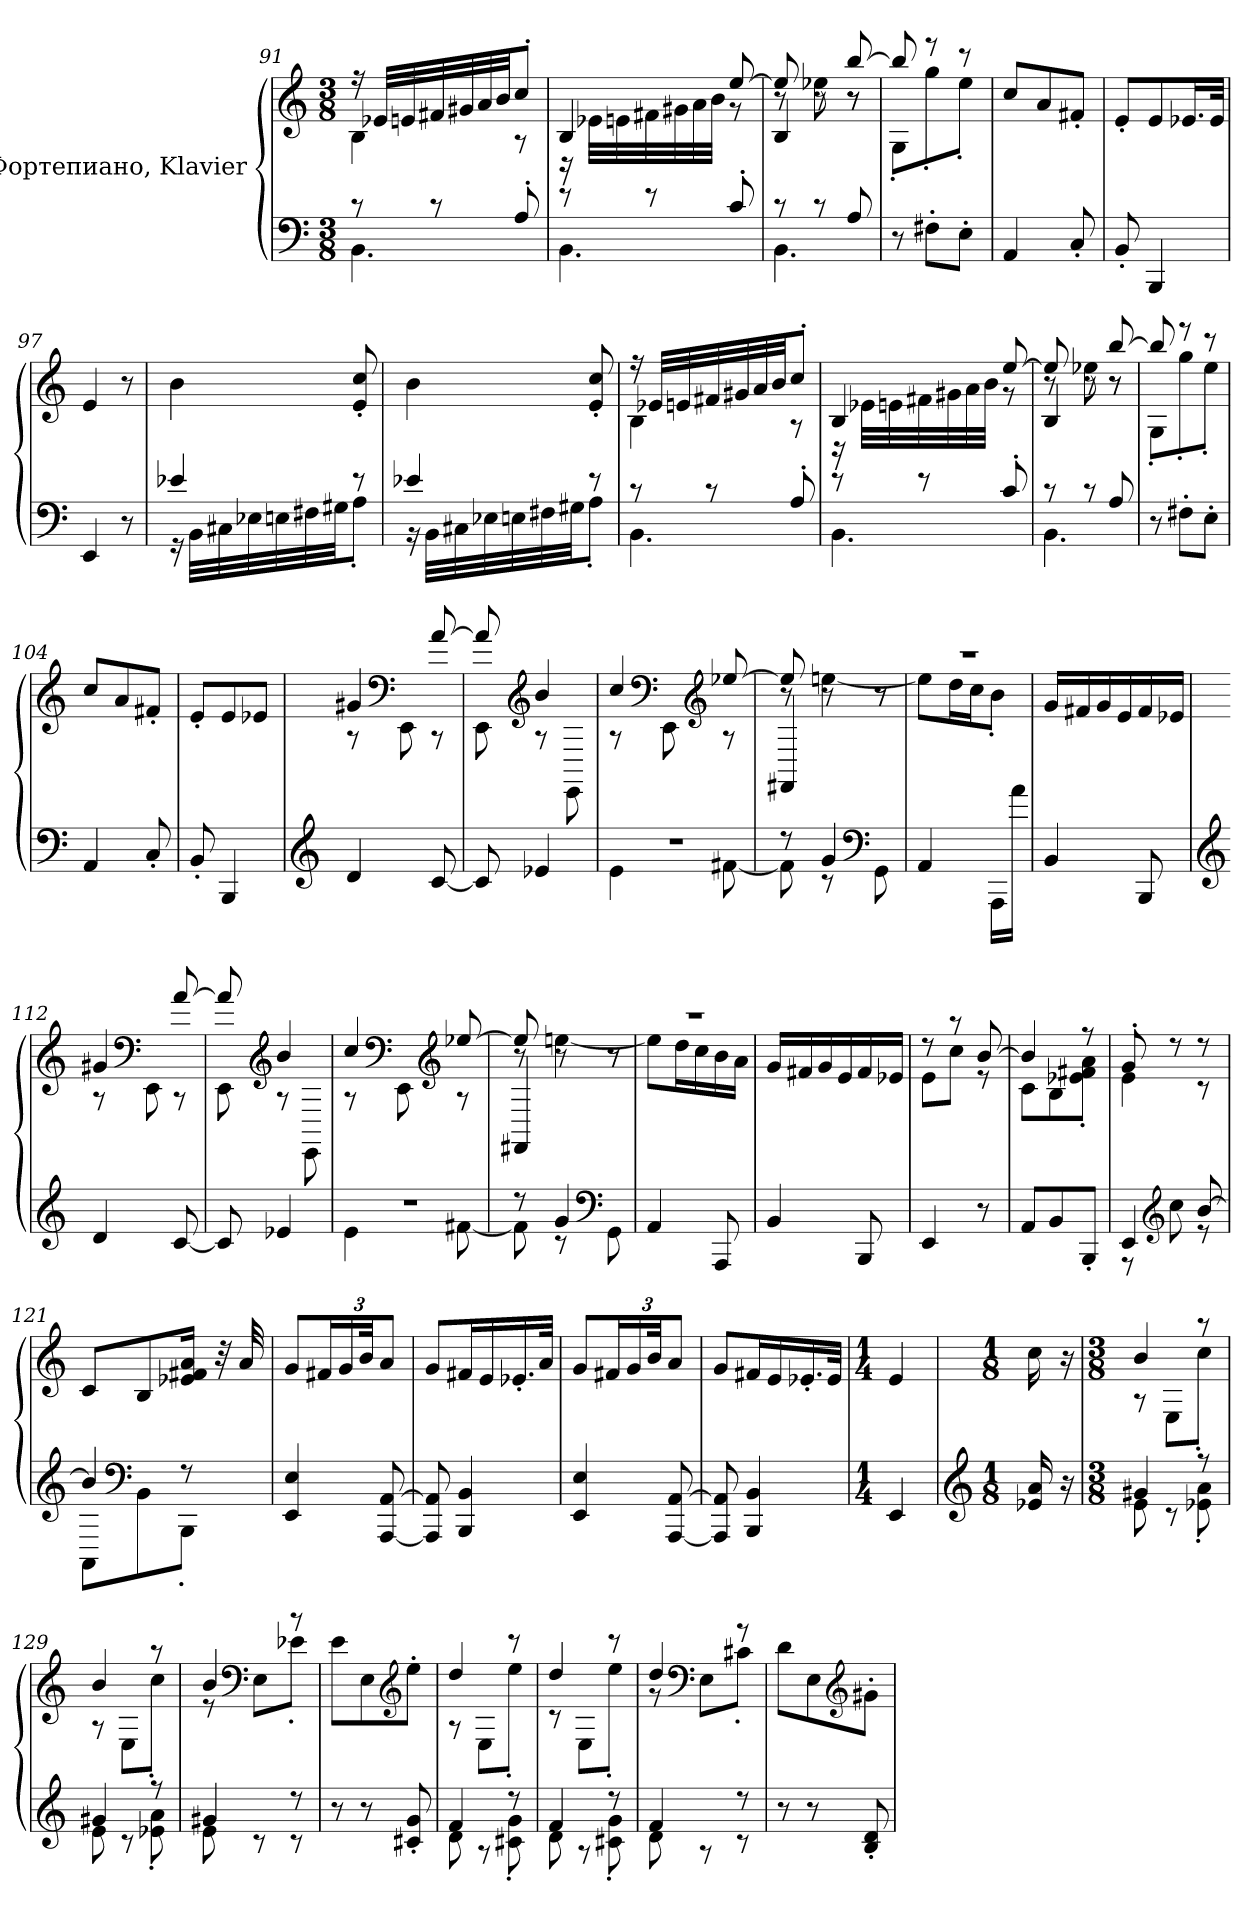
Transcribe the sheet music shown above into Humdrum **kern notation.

**kern	**kern
*part1	*part1
*staff2	*staff1
*I"Фортепиано, Klavier	*
*clefF4	*clefG2
*k[]	*k[]
*M3/8	*M3/8
=91	=91
*^	*^
8r	4.BB\	16r	4B\
.	.	32e-X/LLL	.
.	.	32en/	.
8r	.	32f#X/	.
.	.	32g#X/	.
.	.	32a/	.
.	.	32b/JJ	.
8A'/	.	8cc'/J	8r
!!LO:LB:g=z	!!
=92	=92	=92	=92
8r	4.BB\	4B/	16r
.	.	.	32e-X\LLL
.	.	.	32en\
8r	.	.	32f#X\
.	.	.	32g#X\
.	.	.	32a\
.	.	.	32b\JJJ
8c'/	.	[8ee/	8r
=93	=93	=93	=93
*	*	*	*^
8r	4.BB\	8ee/]	8r	4B/
8r	.	8r	8ee-X\	.
8A/	.	[8bb/	8r	8r
*v	*v	*	*	*
*	*	*v	*v
=94	=94	=94
8r	8bb/]	8G'\L
8F#X'\L	8r	8gg'\
8E'\J	8r	8ee'\J
*	*v	*v
=95	=95
4AA/	8cc/L
.	8a/
8C'/	8f#X'/J
=96	=96
8BB'/	8e'/L
4BBB/	8e/
.	16.e-X/L
.	32e-/JJk
=97	=97
4EE/	4e/
8r	8r
!!LO:LB:g=z
=98	=98
*^	*
4e-X/	16r	4b\
.	32BB\LLL	.
.	32C#X\	.
.	32E-X\	.
.	32En\	.
.	32F#X\	.
.	32G#X\JJ	.
8r	8A'\J	8e/' 8cc/'
=99	=99	=99
4e-X/	16r	4b\
.	32BB\LLL	.
.	32C#X\	.
.	32E-X\	.
.	32En\	.
.	32F#X\	.
.	32G#X\JJ	.
8r	8A'\J	8e/' 8cc/'
=100	=100	=100
*	*	*^
8r	4.BB\	16r	4B\
.	.	32e-X/LLL	.
.	.	32en/	.
8r	.	32f#X/	.
.	.	32g#X/	.
.	.	32a/	.
.	.	32b/JJ	.
8A'/	.	8cc'/J	8r
!!LO:PB:g=z	!!
=101	=101	=101	=101
8r	4.BB\	4B/	16r
.	.	.	32e-X\LLL
.	.	.	32en\
8r	.	.	32f#X\
.	.	.	32g#X\
.	.	.	32a\
.	.	.	32b\JJJ
8c'/	.	[8ee/	8r
=102	=102	=102	=102
*	*	*	*^
8r	4.BB\	8ee/]	8r	4B/
8r	.	8r	8ee-X\	.
8A/	.	[8bb/	8r	8r
*v	*v	*	*	*
*	*	*v	*v
=103	=103	=103
8r	8bb/]	8G'\L
8F#X'\L	8r	8gg'\
8E'\J	8r	8ee'\J
*	*v	*v
=104	=104
4AA/	8cc/L
.	8a/
8C'/	8f#X'/J
=105	=105
8BB'/	8e'/L
4BBB/	8e/
.	8e-X/J
=106	=106
*clefG2	*
*	*^
4d/	4g#X/	8r
*	*clefF4	*
.	.	8EE\
[8c/	[8a/	8r
!!LO:LB:g=z	!!
=107	=107	=107
8c/]	8a/]	8EE\
*	*clefG2	*
4e-X/	4b/	8r
.	.	8EE\
=108	=108	=108
*^	*	*
4.r	4e\	4cc/	8r
*	*	*clefF4	*
.	.	.	8EE\
*	*	*clefG2	*
.	[8f#X\	[8ee-X/	8r
=109	=109	=109	=109
*	*	*	*^
8r	8f#\]	8ee-/]	8r	4FF#X/
4g/	8r	8r	[4een\	.
*clefF4	*	*	*	*
.	8GG\	8r	.	8r
*v	*v	*	*	*
*	*	*v	*v
=110	=110	=110
4AA/	4.r	8ee\L]
.	.	16dd\L
.	.	16cc\J
16AAA\LL	.	8b'\J
16a\JJ	.	.
*	*v	*v
=111	=111
4BB/	16g/LL
.	16f#X/
.	16g/
.	16e/
8BBB/	16f#/
.	16e-X/JJ
=112	=112
*clefG2	*
*	*^
4d/	4g#X/	8r
*	*clefF4	*
.	.	8EE\
[8c/	[8a/	8r
!!LO:LB:g=z	!!
=113	=113	=113
8c/]	8a/]	8EE\
*	*clefG2	*
4e-X/	4b/	8r
.	.	8EE\
=114	=114	=114
*^	*	*
4.r	4e\	4cc/	8r
*	*	*clefF4	*
.	.	.	8EE\
*	*	*clefG2	*
.	[8f#X\	[8ee-X/	8r
=115	=115	=115	=115
*	*	*	*^
8r	8f#\]	8ee-/]	8r	4FF#X/
4g/	8r	8r	[4een\	.
*clefF4	*	*	*	*
.	8GG\	8r	.	8r
*v	*v	*	*	*
*	*	*v	*v
=116	=116	=116
4AA/	4.r	8ee\L]
.	.	16dd\L
.	.	16cc\
8AAA/	.	16b\
.	.	16a\JJ
*	*v	*v
=117	=117
4BB/	16g/LL
.	16f#X/
.	16g/
.	16e/
8BBB/	16f#/
.	16e-X/JJ
=118	=118
*	*^
4EE/	8r	8e\L
.	8r	8cc\J
8r	[8b/	8r
!!LO:LB:g=z	!!
=119	=119	=119
8AA/L	4b/]	8c\L
8BB/	.	8B\
8BBB'/J	8r	8e-X\' 8f#X\' 8a\'J
=120	=120	=120
*^	*	*
4EE/	8r	8g'/	4e\
*clefG2	*	*	*
.	8cc\	8r	.
[8b/	8r	8r	8r
*	*	*v	*v
=121	=121	=121
4b/]	8AA\L	8c/L
*clefF4	*	*
.	8BB\	8B/
8r	8BBB'\J	16e-X/ 16f#X/ 16a/Jk
.	.	32r
.	.	32a/
*v	*v	*
=122	=122
4EE/ 4E/	8g/L
.	16f#X/L
*	*Xbrackettup
.	24g/
.	48b/JK
[8AAA/ [8AA/	8a/J
=123	=123
8AAA/] 8AA/]	8g/L
4BBB/ 4BB/	16f#X/L
.	16e/
.	16.e-X'/
.	32a/JJk
=124	=124
4EE/ 4E/	8g/L
.	16f#X/L
.	24g/
.	48b/JK
[8AAA/ [8AA/	8a/J
!!LO:LB:g=z
=125	=125
8AAA/] 8AA/]	8g/L
4BBB/ 4BB/	16f#X/L
.	16e/
.	16.e-X'/
.	32e-/JJk
=126	=126
*M1/4	*M1/4
4EE/	4e/
=127	=127
*clefG2	*
*M1/8	*M1/8
16e-X/ 16a/	16cc\
16r	16r
=128	=128
*M3/8	*M3/8
*^	*^
4g#X/	8e\	4b/	8r
.	8r	.	8E\L
8r	8e-X\' 8a\'	8r	8cc'\J
=129	=129	=129	=129
4g#X/	8e\	4b/	8r
.	8r	.	8E\L
8r	8e-X\' 8a\'	8r	8cc'\J
=130	=130	=130	=130
4g#X/	8e\	4b/	8r
*	*	*clefF4	*
.	8r	.	8E\L
8r	8r	8r	8e-X'\J
*v	*v	*	*
*	*v	*v
=131	=131
8r	8e\L
8r	8E\
*	*clefG2
8c#X/' 8g/'	8ee'\J
!!LO:LB:g=z
=132	=132
*^	*^
4f/	8d\	4dd/	8r
.	8r	.	8E\L
8r	8c#X\' 8g\'	8r	8ee'\J
=133	=133	=133	=133
4f/	8d\	4dd/	8r
.	8r	.	8E\L
8r	8c#X\' 8g\'	8r	8ee'\J
=134	=134	=134	=134
4f/	8d\	4dd/	8r
*	*	*clefF4	*
.	8r	.	8E\L
8r	8r	8r	8c#X'\J
*v	*v	*	*
*	*v	*v
=135	=135
8r	8d\L
8r	8E\
*	*clefG2
8B/' 8d/'	8g#X'\J
=	=
*-	*-
